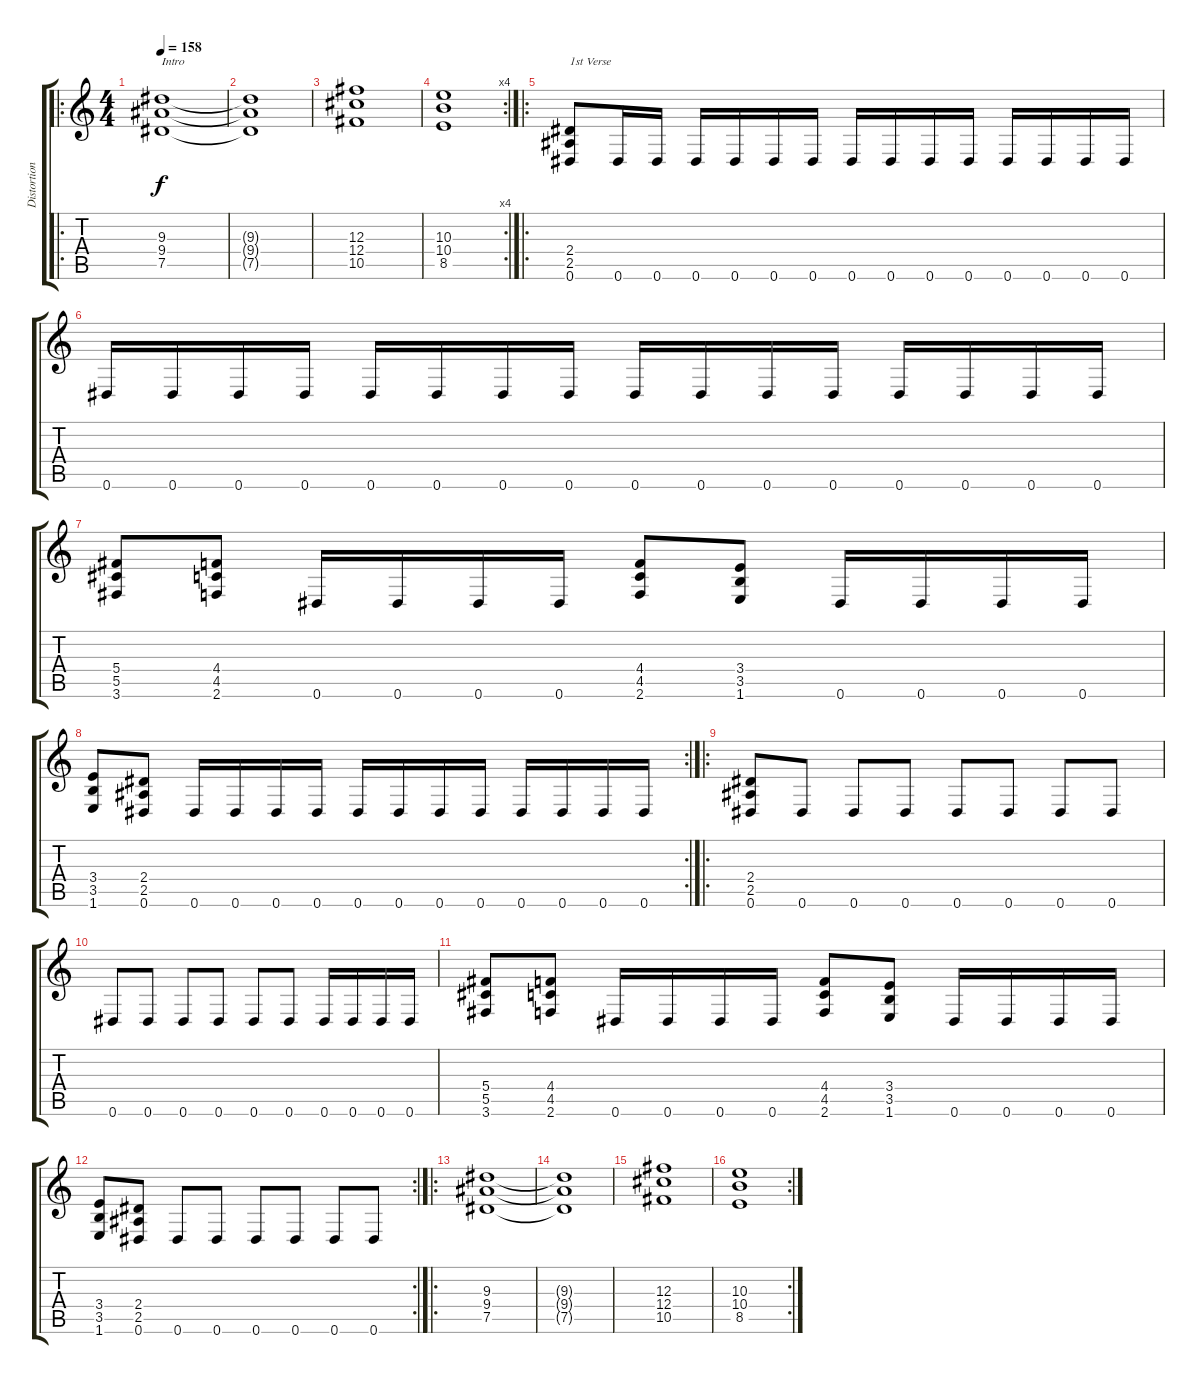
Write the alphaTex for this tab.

\track ("Distortion Guitar II" "Distortion") {instrument distortionguitar}
\staff {score tabs}
\tuning (Eb4 Bb3 Gb3 Db3 Ab2 Eb2) {hide}
\ro
\ts (4 4)
\tempo 158
\clef g2
\ks c
(9.3 9.4 7.5).1{txt "Intro" dy f instrument distortionguitar} |
(9.3{t} 9.4{t} 7.5{t}).1 |
(12.3 12.4 10.5).1 |
\rc 4
(10.3 10.4 8.5).1 |
\ro
(2.4 2.5 0.6).8{txt "1st Verse"} 0.6.16 0.6.16 0.6.16 0.6.16 0.6.16 0.6.16 0.6.16 0.6.16 0.6.16 0.6.16 0.6.16 0.6.16 0.6.16 0.6.16 |
0.6.16 0.6.16 0.6.16 0.6.16 0.6.16 0.6.16 0.6.16 0.6.16 0.6.16 0.6.16 0.6.16 0.6.16 0.6.16 0.6.16 0.6.16 0.6.16 |
(5.4 5.5 3.6).8 (4.4 4.5 2.6).8 0.6.16 0.6.16 0.6.16 0.6.16 (4.4 4.5 2.6).8 (3.4 3.5 1.6).8 0.6.16 0.6.16 0.6.16 0.6.16 |
\rc 2
(3.4 3.5 1.6).8 (2.4 2.5 0.6).8 0.6.16 0.6.16 0.6.16 0.6.16 0.6.16 0.6.16 0.6.16 0.6.16 0.6.16 0.6.16 0.6.16 0.6.16 |
\ro
(2.4 2.5 0.6).8 0.6.8 0.6.8 0.6.8 0.6.8 0.6.8 0.6.8 0.6.8 |
0.6.8 0.6.8 0.6.8 0.6.8 0.6.8 0.6.8 0.6.16 0.6.16 0.6.16 0.6.16 |
(5.4 5.5 3.6).8 (4.4 4.5 2.6).8 0.6.16 0.6.16 0.6.16 0.6.16 (4.4 4.5 2.6).8 (3.4 3.5 1.6).8 0.6.16 0.6.16 0.6.16 0.6.16 |
\rc 2
(3.4 3.5 1.6).8 (2.4 2.5 0.6).8 0.6.8 0.6.8 0.6.8 0.6.8 0.6.8 0.6.8 |
\ro
(9.3 9.4 7.5).1 |
(9.3{t} 9.4{t} 7.5{t}).1 |
(12.3 12.4 10.5).1 |
\rc 2
(10.3 10.4 8.5).1
